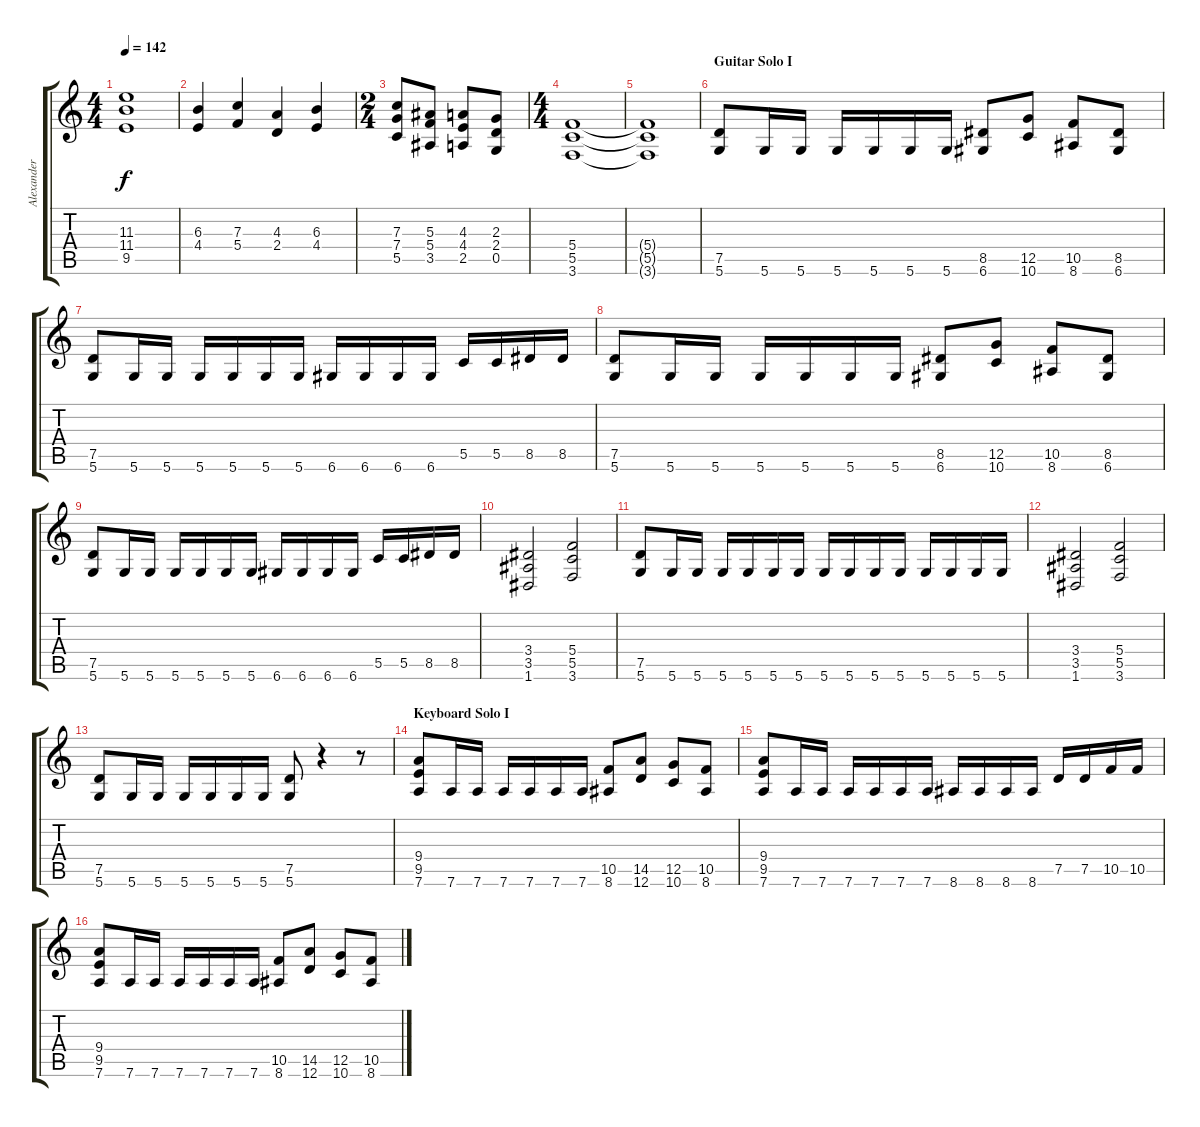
\track ("Alexander Kuoppala" "Alexander ") {instrument distortionguitar}
\staff {score tabs}
\tuning (D4 A3 F3 C3 G2 D2) {hide}
\ts (4 4)
\tempo 142
\clef g2
\ks c
(11.3{t} 11.4{t} 9.5{t}).1{dy f} |
(6.3 4.4).4 (7.3 5.4).4 (4.3 2.4).4 (6.3 4.4).4 |
\ts (2 4)
(7.3 7.4 5.5).8 (5.3 5.4 3.5).8 (4.3 4.4 2.5).8 (2.3 2.4 0.5).8 |
\ts (4 4)
(5.4 5.5 3.6).1 |
(5.4{t} 5.5{t} 3.6{t}).1 |
\section ("" "Guitar Solo I")
(7.5 5.6).8 5.6.16 5.6.16 5.6.16 5.6.16 5.6.16 5.6.16 (8.5 6.6).8 (12.5 10.6).8 (10.5 8.6).8 (8.5 6.6).8 |
(7.5 5.6).8 5.6.16 5.6.16 5.6.16 5.6.16 5.6.16 5.6.16 6.6.16 6.6.16 6.6.16 6.6.16 5.5.16 5.5.16 8.5.16 8.5.16 |
(7.5 5.6).8 5.6.16 5.6.16 5.6.16 5.6.16 5.6.16 5.6.16 (8.5 6.6).8 (12.5 10.6).8 (10.5 8.6).8 (8.5 6.6).8 |
(7.5 5.6).8 5.6.16 5.6.16 5.6.16 5.6.16 5.6.16 5.6.16 6.6.16 6.6.16 6.6.16 6.6.16 5.5.16 5.5.16 8.5.16 8.5.16 |
(3.4 3.5 1.6).2 (5.4 5.5 3.6).2 |
(7.5 5.6).8 5.6.16 5.6.16 5.6.16 5.6.16 5.6.16 5.6.16 5.6.16 5.6.16 5.6.16 5.6.16 5.6.16 5.6.16 5.6.16 5.6.16 |
(3.4 3.5 1.6).2 (5.4 5.5 3.6).2 |
(7.5 5.6).8 5.6.16 5.6.16 5.6.16 5.6.16 5.6.16 5.6.16 (7.5 5.6).8 r.4 r.8 |
\section ("" "Keyboard Solo I")
(9.4 9.5 7.6).8 7.6.16 7.6.16 7.6.16 7.6.16 7.6.16 7.6.16 (10.5 8.6).8 (14.5 12.6).8 (12.5 10.6).8 (10.5 8.6).8 |
(9.4 9.5 7.6).8 7.6.16 7.6.16 7.6.16 7.6.16 7.6.16 7.6.16 8.6.16 8.6.16 8.6.16 8.6.16 7.5.16 7.5.16 10.5.16 10.5.16 |
(9.4 9.5 7.6).8 7.6.16 7.6.16 7.6.16 7.6.16 7.6.16 7.6.16 (10.5 8.6).8 (14.5 12.6).8 (12.5 10.6).8 (10.5 8.6).8
